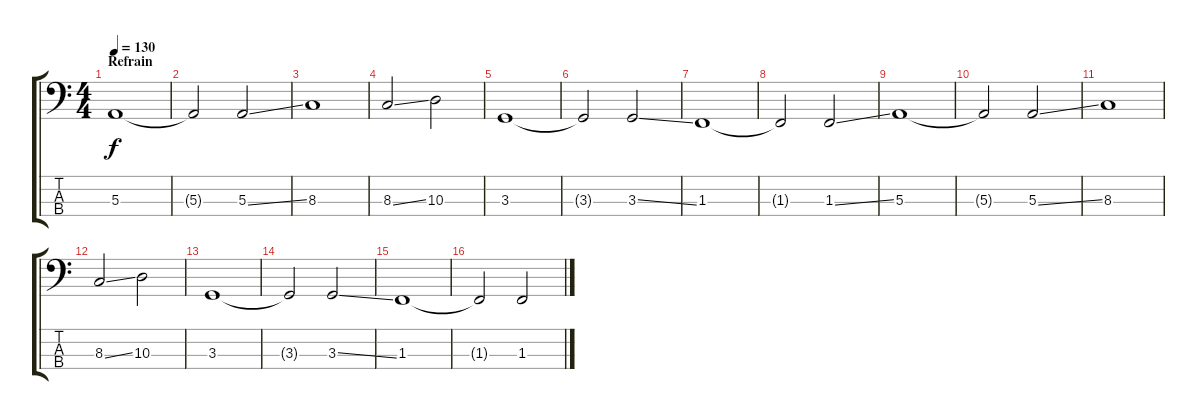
\track "" {instrument electricbassfinger}
\staff {score tabs}
\tuning (D2 A1 E1 B0) {hide}
\ts (4 4)
\section ("" "Refrain")
\tempo 130
\clef f4
\ks c
5.3.1{dy f} |
5.3{t}.2 5.3{ss}.2 |
8.3.1 |
8.3{ss}.2 10.3.2 |
3.3.1 |
3.3{t}.2 3.3{ss}.2 |
1.3.1 |
1.3{t}.2 1.3{ss}.2 |
5.3.1 |
5.3{t}.2 5.3{ss}.2 |
8.3.1 |
8.3{ss}.2 10.3.2 |
3.3.1 |
3.3{t}.2 3.3{ss}.2 |
1.3.1 |
1.3{t}.2 1.3{ss}.2
